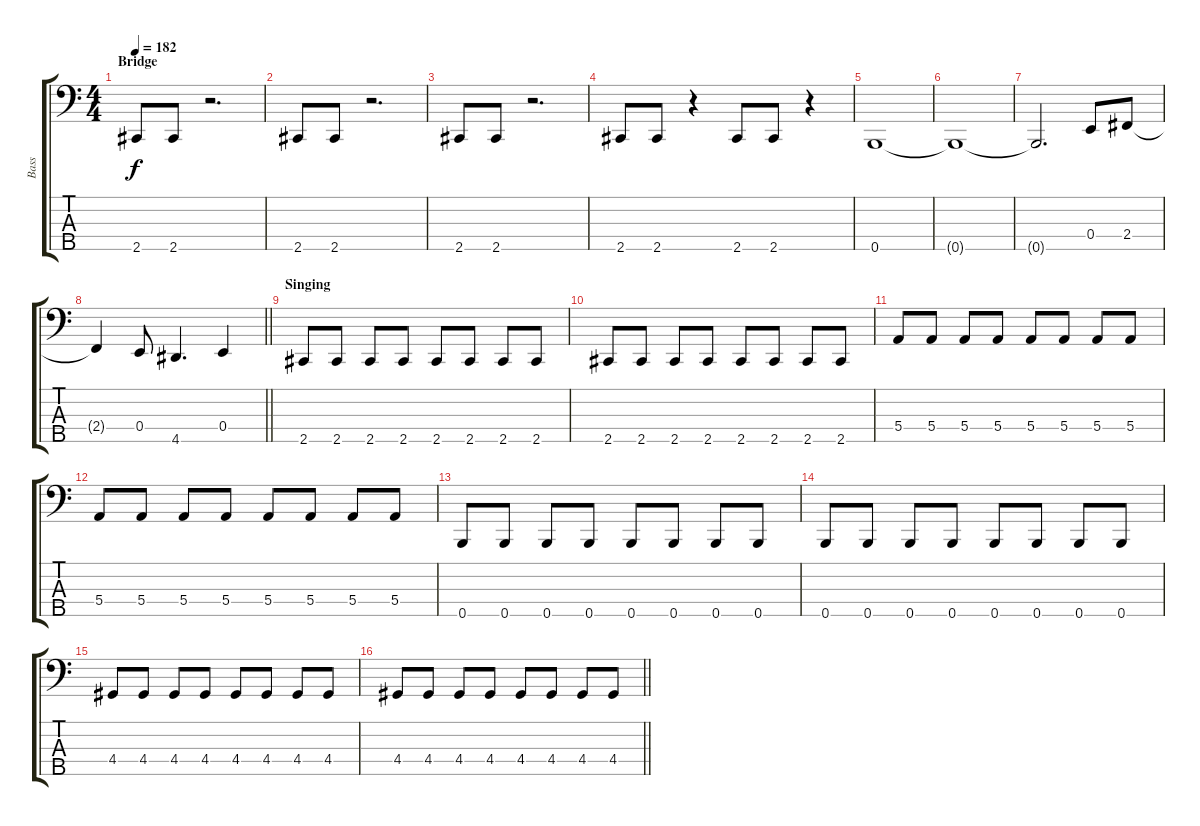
\track ("Bass" "Bass") {instrument electricbassfinger}
\staff {score tabs}
\tuning (G2 D2 A1 E1 B0) {hide}
\ts (4 4)
\section ("" "Bridge")
\tempo 182
\clef f4
\ks c
2.5.8{dy f} 2.5.8 r.2{d} |
2.5.8 2.5.8 r.2{d} |
2.5.8 2.5.8 r.2{d} |
2.5.8 2.5.8 r.4 2.5.8 2.5.8 r.4 |
0.5.1 |
0.5{t}.1 |
0.5{t}.2{d} 0.4.8 2.4.8 |
\barLineRight lightlight
2.4{t}.4 0.4.8 4.5.4{d} 0.4.4 |
\section ("" "Singing")
2.5.8 2.5.8 2.5.8 2.5.8 2.5.8 2.5.8 2.5.8 2.5.8 |
2.5.8 2.5.8 2.5.8 2.5.8 2.5.8 2.5.8 2.5.8 2.5.8 |
5.4.8 5.4.8 5.4.8 5.4.8 5.4.8 5.4.8 5.4.8 5.4.8 |
5.4.8 5.4.8 5.4.8 5.4.8 5.4.8 5.4.8 5.4.8 5.4.8 |
0.5.8 0.5.8 0.5.8 0.5.8 0.5.8 0.5.8 0.5.8 0.5.8 |
0.5.8 0.5.8 0.5.8 0.5.8 0.5.8 0.5.8 0.5.8 0.5.8 |
4.4.8 4.4.8 4.4.8 4.4.8 4.4.8 4.4.8 4.4.8 4.4.8 |
\barLineRight lightlight
4.4.8 4.4.8 4.4.8 4.4.8 4.4.8 4.4.8 4.4.8 4.4.8
